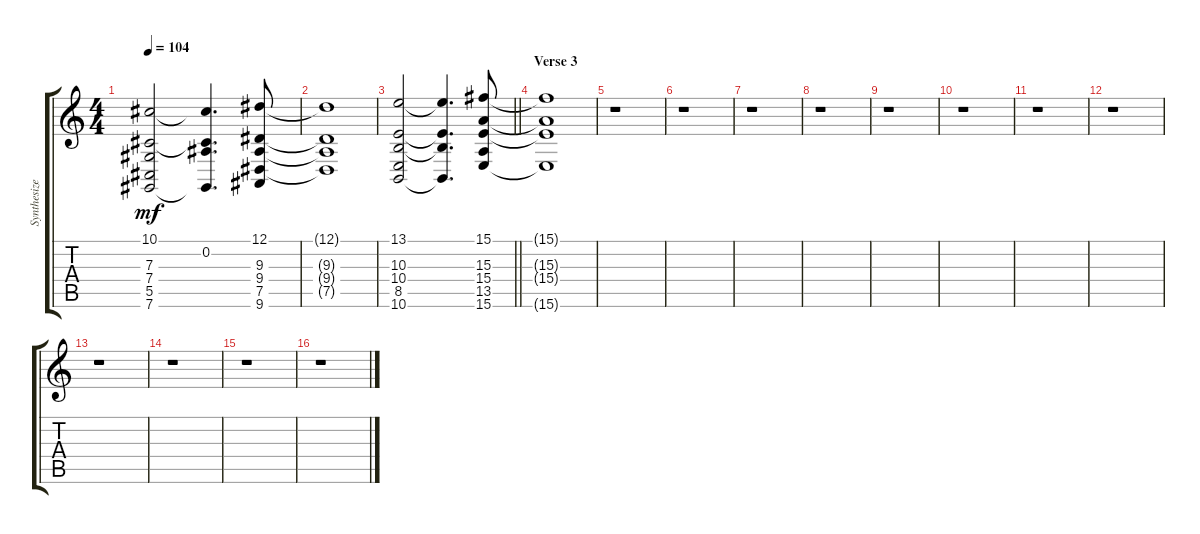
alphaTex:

\track ("Synthesizer" "Synthesize") {instrument stringensemble2}
\staff {score tabs}
\tuning (Eb4 Bb3 Gb3 Db3 Ab2 Db2) {hide}
\ts (4 4)
\tempo 104
\clef g2
\ks c
(10.1 7.3 7.4 5.5 7.6).2{dy mf} (10.1{t} 0.2 7.3{t} 7.6{t}).4{d} (12.1 9.3 9.4 7.5 9.6).8 |
(12.1{t} 9.3{t} 9.4{t} 7.5{t}).1 |
\barLineRight lightlight
(13.1 10.3 10.4 8.5 10.6).2 (13.1{t} 10.3{t} 10.4{t} 10.6{t}).4{d} (15.1 15.3 15.4 13.5 15.6).8 |
\section ("" "Verse 3")
(15.1{t} 15.3{t} 15.4{t} 15.6{t}).1 |
r.1 |
r.1 |
r.1 |
r.1 |
r.1 |
r.1 |
r.1 |
r.1 |
r.1 |
r.1 |
r.1 |
r.1
